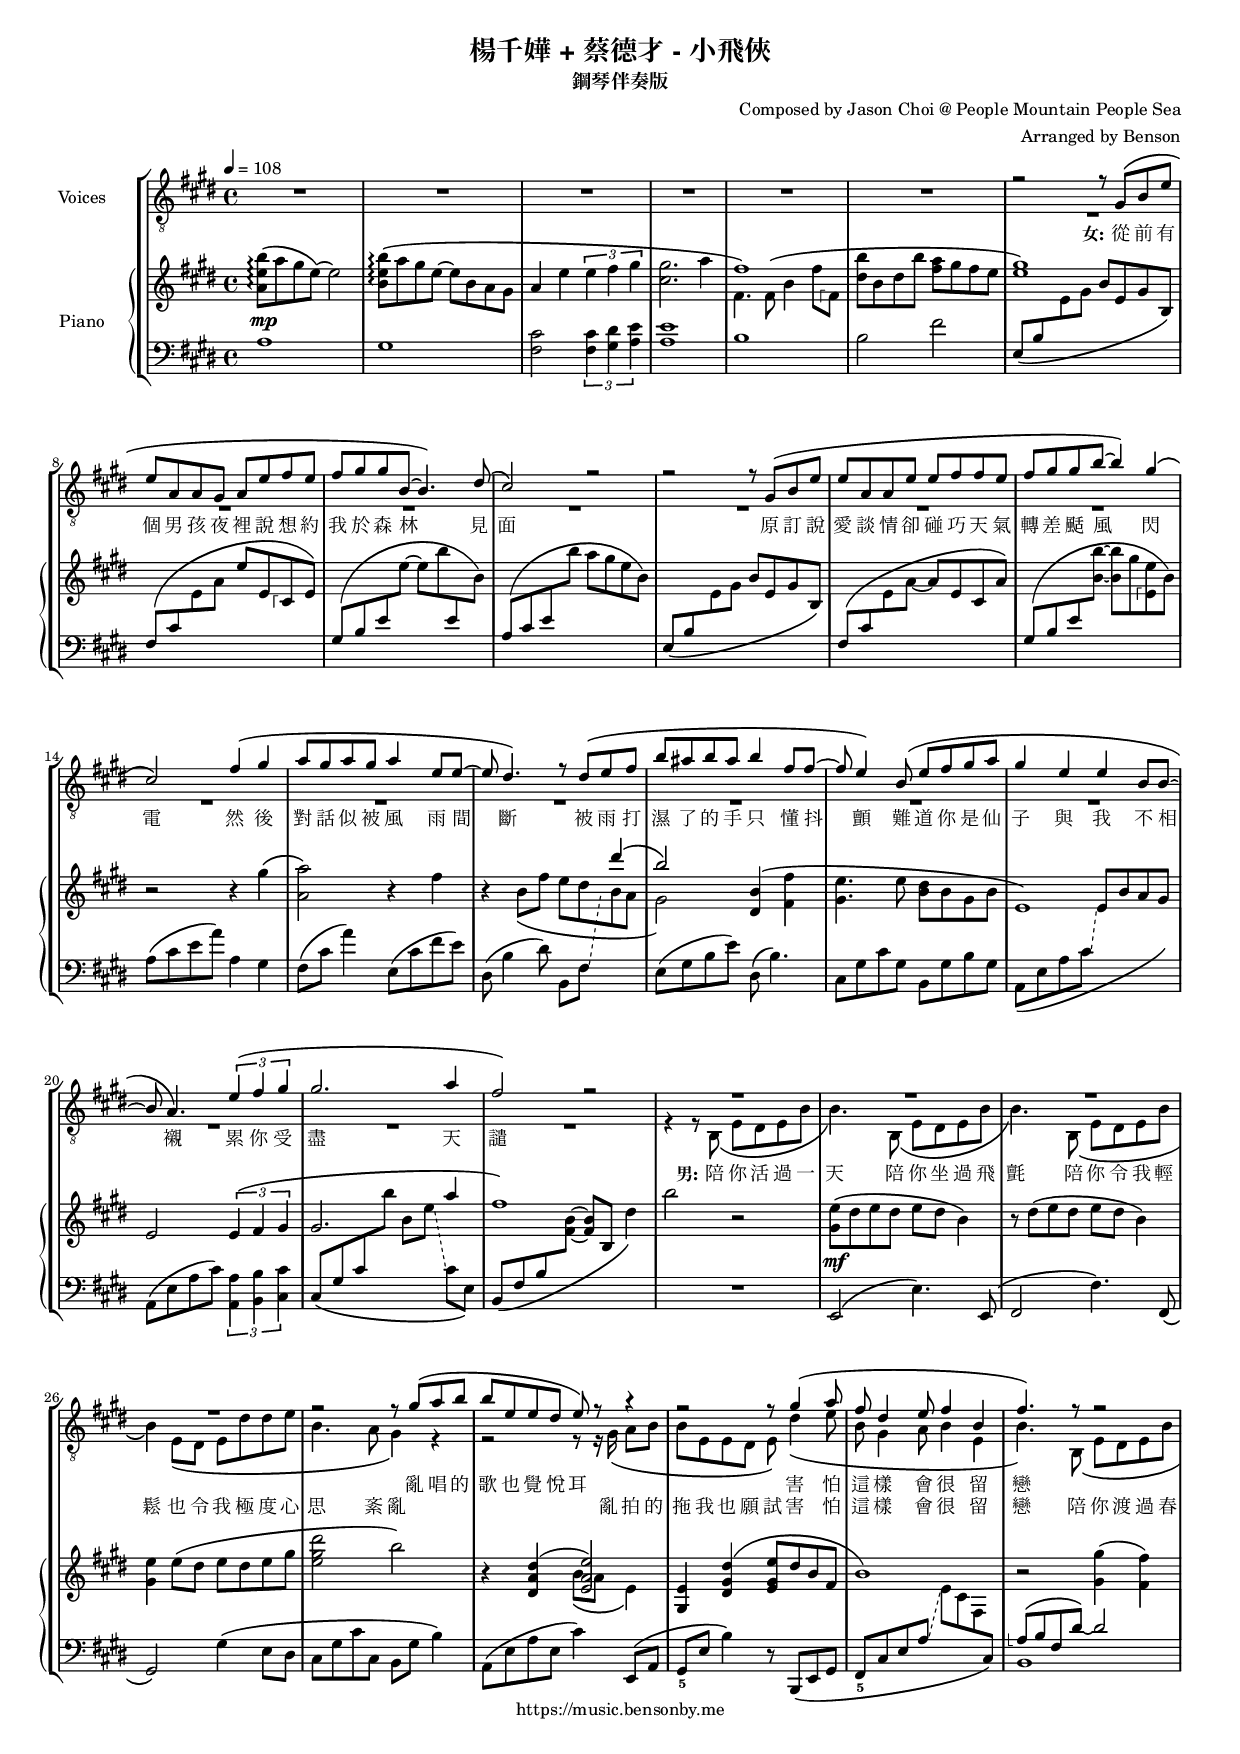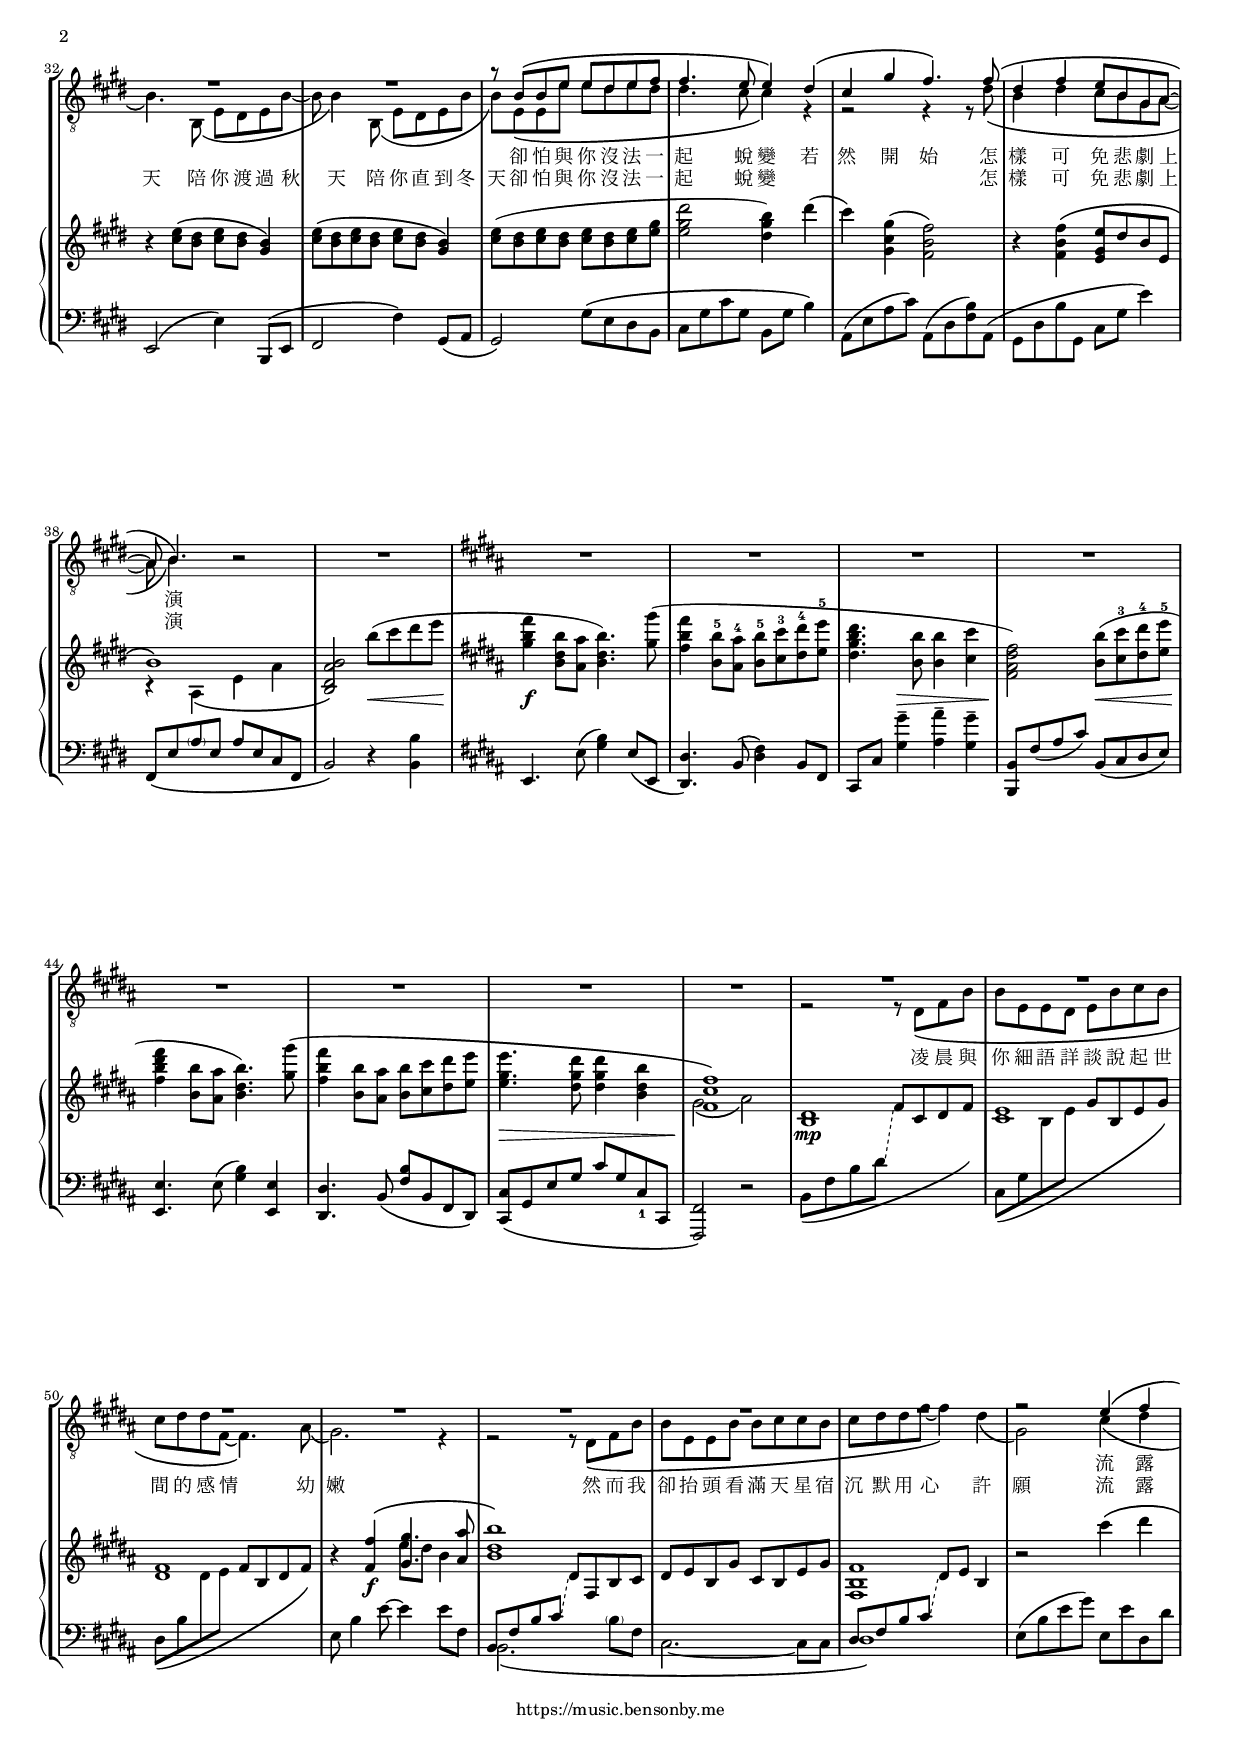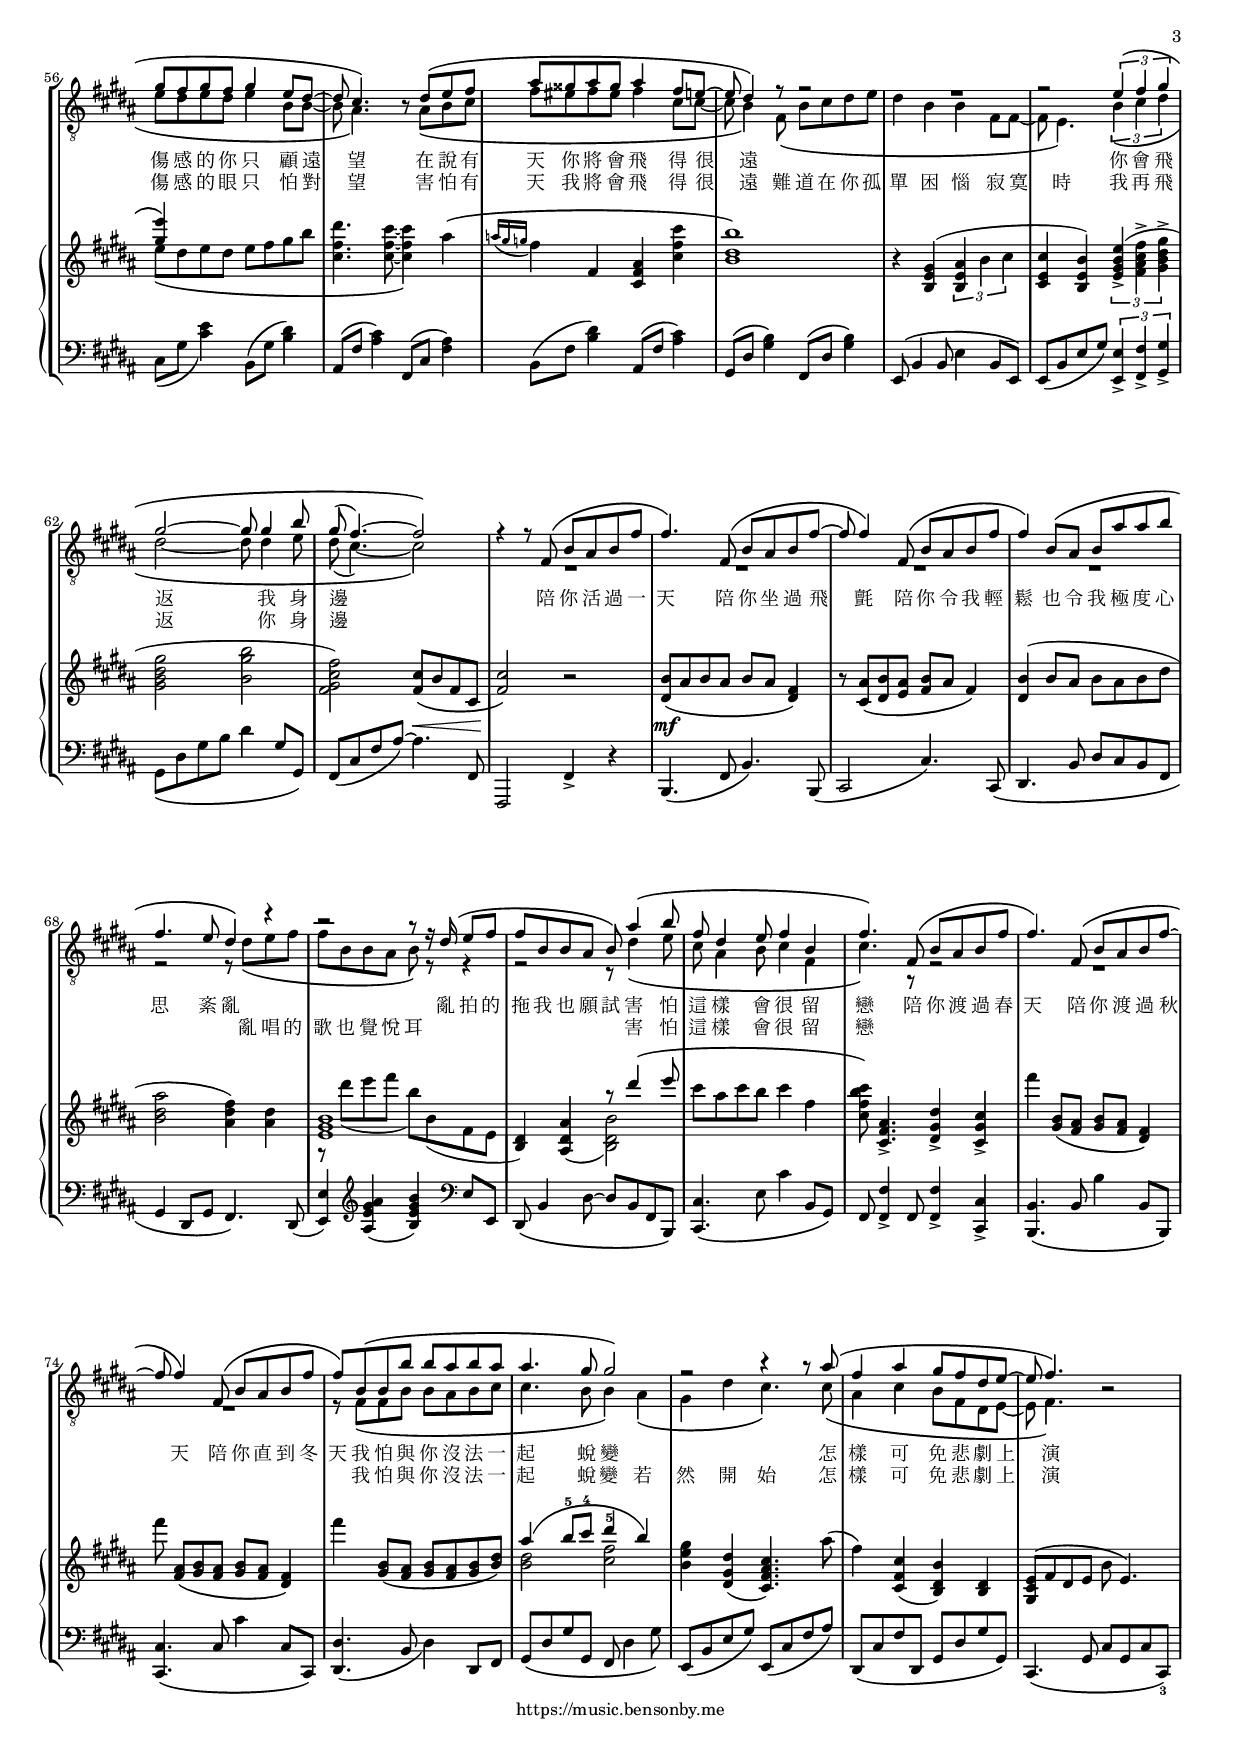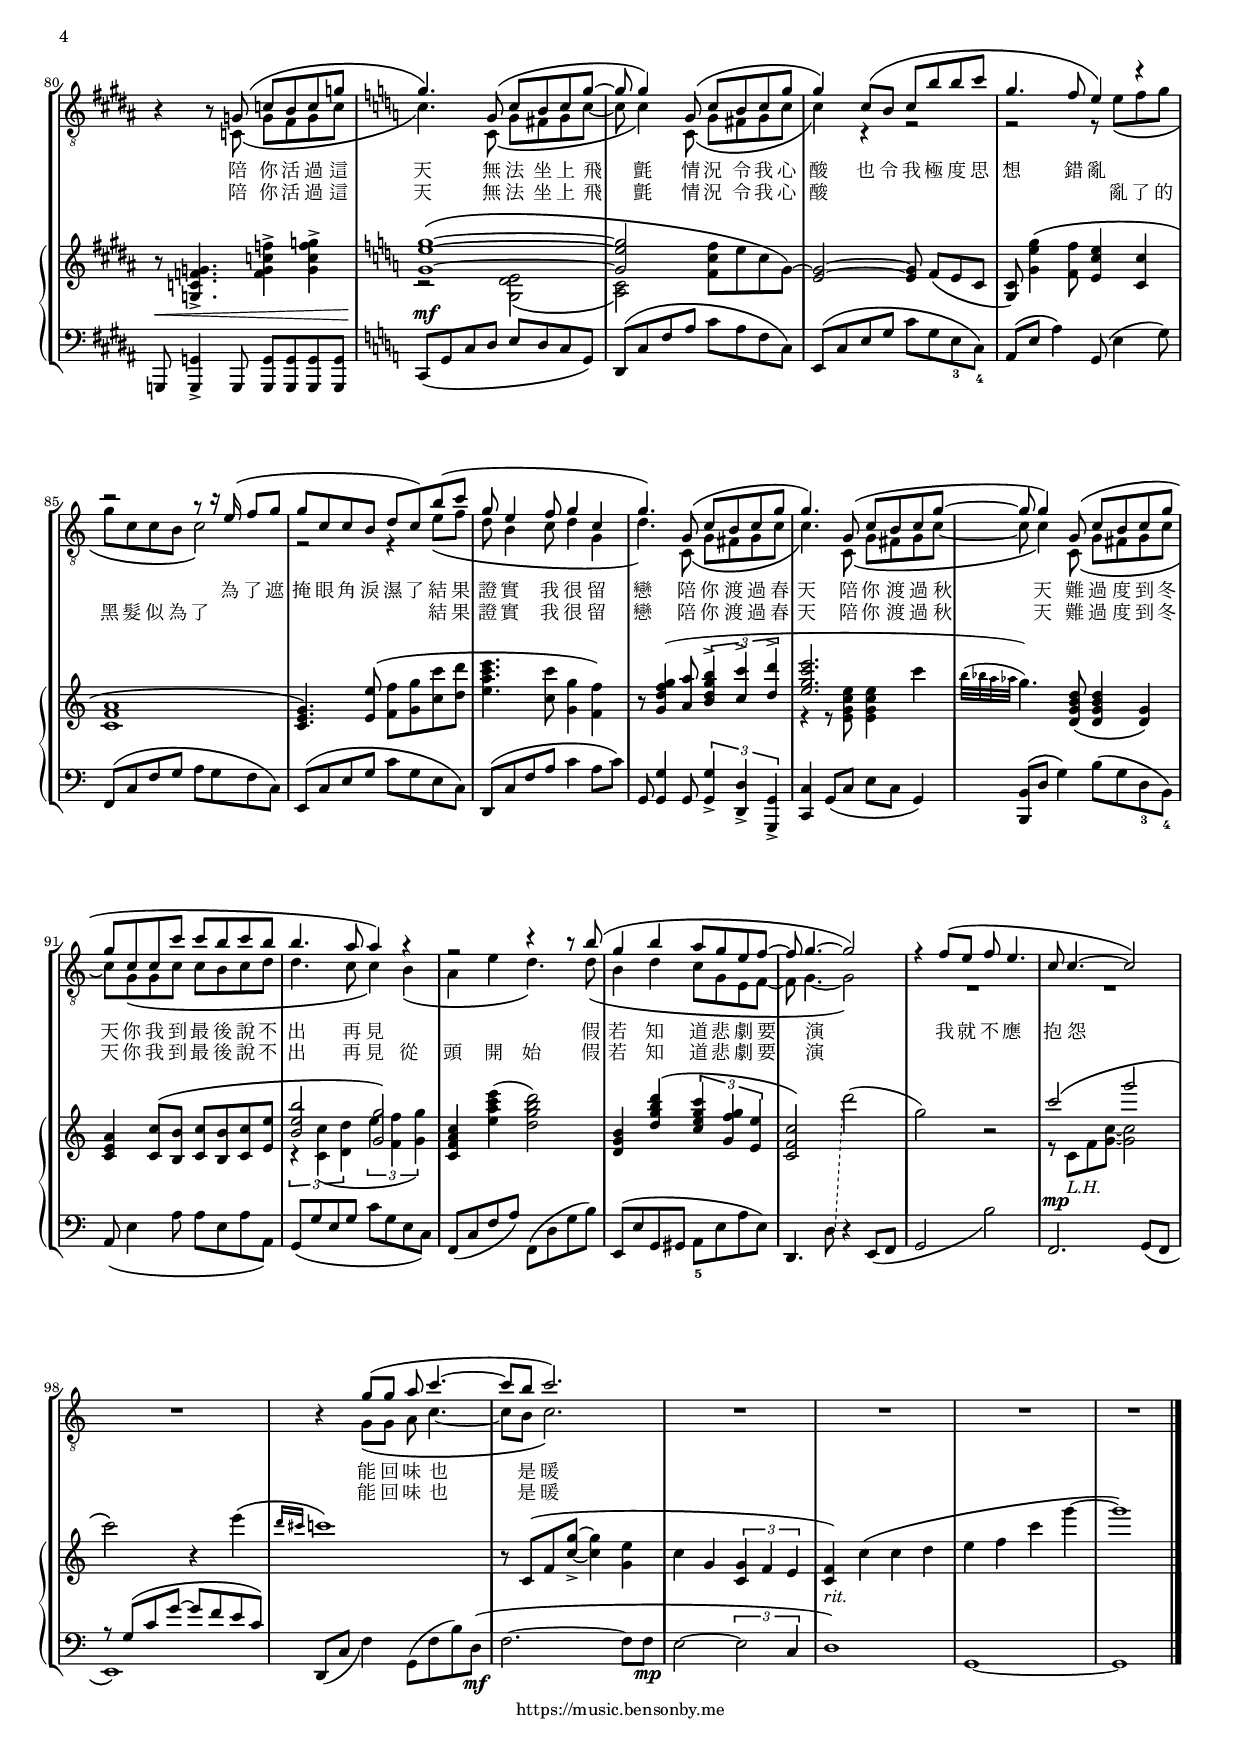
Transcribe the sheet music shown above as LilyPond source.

\version "2.18.2"
\include "articulate.ly"
%% http://lsr.di.unimi.it/LSR/Item?id=336
%% see also http://code.google.com/p/lilypond/issues/detail?id=1228

%% Usage:
%%   \new Staff \with {
%%     \override RestCollision.positioning-done = #merge-rests-on-positioning
%%   } << \somevoice \\ \othervoice >>
%% or (globally):
%%   \layout {
%%     \context {
%%       \Staff
%%       \override RestCollision.positioning-done = #merge-rests-on-positioning
%%     }
%%   } 
%%
%% Limitations:
%% - only handles two voices
%% - does not handle multi-measure/whole-measure rests

#(define (rest-score r)
  (let ((score 0)
	(yoff (ly:grob-property-data r 'Y-offset))
	(sp (ly:grob-property-data r 'staff-position)))
    (if (number? yoff)
	(set! score (+ score 2))
	(if (eq? yoff 'calculation-in-progress)
	    (set! score (- score 3))))
    (and (number? sp)
	 (<= 0 2 sp)
	 (set! score (+ score 2))
	 (set! score (- score (abs (- 1 sp)))))
    score))

#(define (merge-rests-on-positioning grob)
  (let* ((can-merge #f)
	 (elts (ly:grob-object grob 'elements))
	 (num-elts (and (ly:grob-array? elts)
			(ly:grob-array-length elts)))
	 (two-voice? (= num-elts 2)))
    (if two-voice?
	(let* ((v1-grob (ly:grob-array-ref elts 0))
	       (v2-grob (ly:grob-array-ref elts 1))
	       (v1-rest (ly:grob-object v1-grob 'rest))
	       (v2-rest (ly:grob-object v2-grob 'rest)))
	  (and
	   (ly:grob? v1-rest)
	   (ly:grob? v2-rest)	     	   
	   (let* ((v1-duration-log (ly:grob-property v1-rest 'duration-log))
		  (v2-duration-log (ly:grob-property v2-rest 'duration-log))
		  (v1-dot (ly:grob-object v1-rest 'dot))
		  (v2-dot (ly:grob-object v2-rest 'dot))
		  (v1-dot-count (and (ly:grob? v1-dot)
				     (ly:grob-property v1-dot 'dot-count -1)))
		  (v2-dot-count (and (ly:grob? v2-dot)
				     (ly:grob-property v2-dot 'dot-count -1))))
	     (set! can-merge
		   (and 
		    (number? v1-duration-log)
		    (number? v2-duration-log)
		    (= v1-duration-log v2-duration-log)
		    (eq? v1-dot-count v2-dot-count)))
	     (if can-merge
		 ;; keep the rest that looks best:
		 (let* ((keep-v1? (>= (rest-score v1-rest)
				      (rest-score v2-rest)))
			(rest-to-keep (if keep-v1? v1-rest v2-rest))
			(dot-to-kill (if keep-v1? v2-dot v1-dot)))
		   ;; uncomment if you're curious of which rest was chosen:
		   ;;(ly:grob-set-property! v1-rest 'color green)
		   ;;(ly:grob-set-property! v2-rest 'color blue)
		   (ly:grob-suicide! (if keep-v1? v2-rest v1-rest))
		   (if (ly:grob? dot-to-kill)
		       (ly:grob-suicide! dot-to-kill))
		   (ly:grob-set-property! rest-to-keep 'direction 0)
		   (ly:rest::y-offset-callback rest-to-keep)))))))
    (if can-merge
	#t
	(ly:rest-collision::calc-positioning-done grob))))

#(set-global-staff-size 15)

% check female 幼嫩 pitch
% resolve collision (accent + slur)

cr = \change Staff = "right"
cl = \change Staff = "left"
rhMark = \markup { 
  \path #0.1 #'((moveto -1 0)(rlineto 0 -1.5)(rlineto 0.5 0))
}
lhMark = \markup { 
  \path #0.1 #'((moveto 0 1)(rlineto -0.5 0)(rlineto 0 -1.5))
}

upper-intro = \relative c'' {
  <a e' b'>8\arpeggio\( a' gis e~\) e2
  << {
    \stemNeutral
    <b e b'>8\arpeggio\( a' gis e~ e b a gis
    a4 e' \times 2/3 {e fis gis}
    <cis, gis'>2. a'4
    fis1\)
  } \\ {
    s1*3
    fis,4. fis8^\( b4 fis'8
    \set fingeringOrientations = #'(left)
    <fis,\finger \lhMark>
    \stemNeutral
    <b' dis,>8 b, dis b' <a fis> gis fis e
    <e gis>1\)
  } >>
}

upper-verse-one = \relative c''' {
  s1
  s1
  s1
  s1
  s1
  s1
  r2 r4 gis4\(
  <a, a'>2\) r4 fis'4
  r4 << {
    s4 s4 dis'4\( b2\)
  } \\ {
    b,8\( fis' e dis b a gis2\)
  } >>
  <dis b'>4\( <fis fis'>
  <gis e'>4. e'8 <b dis> b gis b
  e,1\)
  e2 \times 2/3 {e4\( fis gis}
  gis2. \stemUp a'4
  \stemNeutral
  fis1\)
  b2 r2
}

upper-chorus-one = \relative c'' {
  <e gis,>8\( dis e dis e dis b4\)
  r8 dis\( e dis e dis b4\)
  <gis e'>4 e'8\( dis e dis e gis
  <e gis dis'>2 b'\)
  r4 << {
    <dis,, a' dis>4( <e a e'>2)
  } \\ {
    s4 b'8\( a e4\)
  } >>
  <gis, e'> <dis' gis dis'>\( <e gis e'>8 dis' b fis
  b1\)
  r2 <gis gis'>4( <fis fis'>)
  r4 <cis' e>8\( <b dis> <cis e> <b dis> <gis b>4\)
  <cis e>8\( <b dis> <cis e> <b dis> <cis e> <b dis> <gis b>4\)
  <cis e>8( <b dis> <cis e> <b dis> <cis e> <b dis> <cis e> <e gis>
  <e gis dis'>2 <dis gis b>4) dis'(
  cis) <gis, cis gis'>( <fis b fis'>2)
  r4 << {
    \stemNeutral
    <fis b fis'>4\( <e gis e'>8 dis' b e,
    \stemUp
    b'1\)
  } \\ {
    s2.
    r4 a,\( e' a
    \stemNeutral
    <b, dis a' b>2\)
  } >>
}

upper-episode = \relative c''' {
  b8( cis dis e \key b \major
  <gis, b fis'>4 <b, dis b'>8 <ais ais'> <b dis b'>4.) <gis' gis'>8(
  <fis b fis'>4 <b, b'^5>8 <ais ais'^4> <b b'^5> <cis cis'^3> <dis dis'^4> <e e'^5>
  <dis gis b dis>4. <b b'>8 <b b'>4 <cis cis'>
  <fis, ais dis fis>2) <b b'>8( <cis cis'^3> <dis dis'^4> <e e'^5>
  <fis b dis fis>4 <b, b'>8 <ais ais'> <b dis b'>4.)
  << {
    \stemNeutral
    <gis' gis'>8\(
    <fis b fis'>4 <b, b'>8 <ais ais'> <b b'> <cis cis'> <dis dis'> <e e'>
    <e gis e'>4. <dis gis dis'>8 <dis gis dis'>4 <b dis b'>
    \stemUp
    <fis cis' fis>1\)
  } \\ {
    s8 s1*2
    gis2\( ais\)
  } >>
}

upper-verse-two = \relative c' {
  <b dis>1
  <cis e>
  <dis fis>
  r4 << {
    <fis fis'>\(\f <gis gis'>4. <ais ais'>8
    <b dis b'>1\)
  } \\ {
    s4 e8 dis b4
  } >>
  s1
  <fis, b fis'>1
  r2 << {
    \stemNeutral
    cis'''4\( dis 
    \stemUp
    <e gis,>4\) s2. s2.
  } \\ {
    s2
    e,8\( dis e dis e fis gis b
    <cis, fis dis'>4. <cis fis cis'>8~ <cis fis cis'>4\)
  } >>
  \tag #'written {
    ais'4\( \acciaccatura {a16 gis g}
  }
  \tag #'midi {
    ais8\( \tuplet 3/2 { a16 gis g}
  }
  fis4 fis, <cis fis ais>4 <cis' fis cis'>
  <b dis b'>1\)
  r4 <b, e gis>( \times 2/3 {<b e ais>4 b' cis}
  <cis, e cis'>4 <b e b'>) \times 2/3 {<e gis b e>4->( <fis ais cis fis>-> <gis b dis gis>->}
  <gis b dis gis>2 <b gis' b>
  <fis gis cis fis>2) <fis cis'>8\( b fis cis
  <fis cis'>2\) r2
}

upper-chorus-two = \relative c'' {
  <b dis,>8\( ais b ais b ais <dis, fis>4\)
  r8 <cis ais'>\( <dis b'> <e ais> <fis b> ais fis4\)
  <dis b'>4( b'8 ais b ais b dis
  <b dis ais'>2 <ais dis fis>4) <ais dis>
  << {<e gis b>1 s4} \\ {r8 dis''( e fis b,) b,( fis e \stemNeutral <b dis>4) } >>
  << {
    s4 r8 dis''4\( e8
    \stemNeutral
    cis8 ais cis b cis4 fis,
    <cis fis b cis>8\)
  } \\ {
    \stemNeutral
    <ais, dis ais'>4(
    \stemDown
    <b dis b'>2)
  } >>
  <cis fis ais>4.-> <dis gis dis'>4-> <cis gis' cis>->
  fis''4 <gis,, b>8\( <fis ais> <gis b> <fis ais> <dis fis>4\)
  fis''8 <fis,, ais>8\([ <gis b> <fis ais>] <gis b> <fis ais> <dis fis>4\)
  fis''4 <gis,, b>8\( <fis ais> <gis b> <fis ais> <gis b> <b dis>\)
  << {ais'4\( b8^5 cis^4 dis4^5 b\)} \\ {<b, dis>2 <cis fis>2} >>
  <b e gis>4 <dis, gis dis'>4( <cis fis ais cis>4.) ais''8(
  fis4) <cis, fis cis'>4( <b dis b'>4) <b dis>
  <gis cis e>8\( fis' dis e b' e,4.\)
}

upper-chorus-three = \relative c' {
  r8 <g c f g>4.-> <f' g c f>4-> <g c f g>-> \key c \major

  << {
    <g e' g>1~\(
    q2
    \stemNeutral
    <f c' f>8 e' c g~\)
    <e g>2~ <e g>8
  } \\ {
    r2 <g, d' e>2\(
    <a c>2\)
  } >>
  f'8\( e c
  <g c>8\) <g' e' g>4\( <f f'>8 <e c' e>4 <c c'>
  <c f a>1
  <c e g>4.\) <e e'>8\( <f f'> <g g'> <c c'> <d d'>
  <e a c e>4. <c c'>8 <g g'>4 <f f'>\)
  r8 << {
    <g d' f g>4( <a a'>8 \tuplet 3/2 2 {<b d g b>4-> <c c'>-> <d d'>->}
    <e g c e>2. \stemNeutral
    \tag #'written { c'4 \acciaccatura { b32 bes a aes }}
    \tag #'midi { c8 b32 bes a aes }
    g4.)
  } \\ {
    s4. s2 r4 r8 <e, g c e> q4
  } >>
  <d g b d>8\( q4 <d g>\)
  <c e a>4
  << {
    \stemNeutral
    <c c'>8\( <b b'> <c c'> <b b'> <c c'> <e e'>
    \stemUp
    <b' e b'>2 <g g'>\)
  } \\ {
    s2.
    \tuplet 3/2 2 {r4 <c, c'>\( <d d'> e' <f, f'> <g g'>\)}
  } >>
  <c, f a c>4 <e' a c e>( <d g b d>2)
  <d, g b>4 << {
    <d' g b d>4\( \tuplet 3/2 2 {<c e g c>4 <g f' g> <e e'>}
    <c f c'>2\)
  } \\ {
    s2.
    \cl
    \stemNeutral
    d,,4.
    \once \override Glissando #'style = #'dashed-line
    d'8\glissando
    \cr
    d'''2^(
    g,2)
  } >>
  r2
}

upper-ending = \relative c''' {
  << {
    c2\( g'2
    \stemNeutral c,2\) 
  } \\ {
    r8 c,,_\markup { \italic "L.H." } f <g c>~ q2
  } >>
  r4 e''\(
  \grace{d16[ cis]} c1\)
  r8 c,,\( f <c' g'>8~-> <c g'>4 <g e'>
  c g \times 2/3 {<c, g'>4 f e}
  \tag #'written {
    <c f>4\) c'\( c d
    e f c' g'~ g1\) 
  }
  \tag #'midi {
    \tempo 4 = 105
    <c,,, f>4\)
    \tempo 4 = 103
    c'\(
    \tempo 4 = 101
    c
    \tempo 4 = 97
    d
    \tempo 4 = 88
    e
    \tempo 4 = 79
    f
    \tempo 4 = 66
    c'
    g'~ g1\) 
  }
  \bar "|."
}

lower-intro = \relative c' {
  a1
  gis
  <fis cis'>2 \times 2/3 {<fis cis'>4 <gis dis'> <a e'>}
  <a e'>1
  b1
  b2 fis'
}

lower-verse-one = \relative c {
  e8_\( b' \cr e gis b e, gis b,\)
  \cl fis\( cis' \cr e a e' e,
  \set fingeringOrientations = #'(left)
  <cis\finger \lhMark> e\)
  \cl gis,\( b e \cr e'~ e b' \cl e,, \cr b'\)
  \cl a,\( cis e \cr b'' a gis e b\)
  \cl e,,_\( b' \cr e gis b e, gis b,\)
  \cl fis\( cis' \cr e a~ a e cis a'\)
  \cl gis,\( b e \cr <b' b'>~ <b b'> gis' <e,\finger \lhMark e'> b'\)
  \cl a,\( cis e a\) a,4 gis
  fis8\( cis' a'4\) e,8\( cis' fis e\)
  dis,\( b'4 dis8\) b, \once \override Glissando #'style = #'dashed-line fis'\glissando
  \hideNotes \cr b'4
  \unHideNotes \cl
  e,,8\( gis b e\) dis,\( b'4.\)
  cis,8 gis' cis gis b, gis' b gis
  a,_\( e' a \once \override Glissando #'style = #'dashed-line cis \glissando \cr e b' a gis\)
  \cl a,,\( e' a cis\) \times 2/3 {<a, a'>4 <b b'> <cis cis'>}
  cis8_\( gis' cis \cr b'' b,[ \once \override Glissando #'style = #'dashed-line e]\glissando \cl cis, e,\)
  b_\( fis' b \cr <fis' b>~ <fis b> b, dis'4\)
  \cl R1
}

lower-chorus-one = \relative c, {
  e2\( e'4.\) e,8\(
  fis2 fis'4.\) fis,8\(
  gis2\) gis'4\( e8 dis
  cis8 gis' cis cis, b gis' b4\)
  a,8\( e' a e cis'4\) e,,8\( a
  gis8_5 e' b'4\) r8 b,,_\( e gis
  fis8_5 cis' e \once \override Glissando #'style = #'dashed-line a \glissando \cr e' cis fis, \cl cis\)
  << {b1} \\ {
    \stemUp
    \set fingeringOrientations = #'(left)
    <a'\finger \rhMark>8^\( b fis dis'~\) dis2
  } >>
  \stemNeutral e,,2\( e'4\) b,8\( e
  fis2 fis'4\) gis,8\( a
  gis2\) gis'8\( e dis b
  cis gis' cis gis b, gis' b4\)
  a,8\( e' a cis\) a,\( dis <fis b>\) a,\(
  gis dis' b' gis, cis gis' e'4\)
  fis,,8\( e' \parenthesize a e a e cis fis,
  b2\)
}
 
lower-episode = \relative c {
  r4 <b b'> \key b \major
  e,4. e'8( <gis b>4) e8\( e,
  <dis dis'>4.\) b'8( <dis fis>4) b8 fis
  cis8 cis' <gis' gis'>4-- <ais ais'>-- <gis gis'>--
  <b,, b'>8 fis''( ais cis) b,\( cis dis e\)
  <e, e'>4. e'8( <gis b>4) <e, e'>4
  <dis dis'>4. b'8\( <fis' b>8 b, fis dis\)
  <cis cis'>8\( gis' e' gis cis gis cis,_1 cis,
  <fis, fis'>2\) r2
}

lower-verse-two = \relative c {
  b8_\( fis' b \once \override Glissando #'style = #'dashed-line dis \glissando \cr fis cis dis fis\)
  \cl \stemDown cis,_\( gis' \cr b e \stemNeutral gis b, e gis\)
  \cl \stemDown dis,_\( b' \cr dis e \stemNeutral fis b, dis fis\)
  \cl e, b'4 e8~ e4 e8 fis,8
  << {
    b,8 fis' b
    \once \override Glissando #'style = #'dashed-line cis\glissando \cr
    dis fis, b cis
    dis e b gis' cis, b e gis
    \cl
    dis,8 fis b
    \once \override Glissando #'style = #'dashed-line cis \glissando \cr
    dis e b4
  } \\ {
    \cl
    b,2.\( \parenthesize b'8 fis
    cis2.~ cis8 cis
    dis1\)
  } >>
  \stemNeutral e8\( b' e gis\) e, e' dis, dis'
  cis,_\( gis' <cis e>4\) b,8\( gis' <b dis>4\)
  ais,8\( fis' <ais cis>4\) fis,8\( cis' <fis ais>4\)
  b,8\( fis' <b dis>4\) ais,8\( fis' <ais cis>4\)
  gis,8\( dis' <gis b>4\) fis,8\( dis' <gis b>4\)
  e,8\( b'4 b8 e4 b8 e,\)
  e\( b' e gis\) \times 2/3 {<e, e'>4-> <fis fis'>-> <gis gis'>->}
  gis8_\( dis' gis b dis4 gis,8 gis,\)
  fis\( cis' fis ais~\) ais4. fis,8
  fis,2 fis'4-> r4
}

lower-chorus-two = \relative c, {
  b4.\( fis'8 b4.\) b,8\(
  cis2 cis'4.\) cis,8\(
  dis4. b'8 dis8 cis b fis
  gis4 dis8 gis fis4.\) dis8(
  <e e'>4) \clef treble  <ais' e' gis ais>( <b e gis b>) \clef bass e,8 e,
  dis_\( b'4 dis8~ dis8 b fis b,\)
  <cis cis'>4._\( e'8 cis'4 b,8 gis\)
  fis <fis fis'>4-> fis8 <fis fis'>4-> <cis cis'>->
  <b b'>4._\( b'8 b'4 b,8 b,\)
  <cis cis'>4._\( cis'8 cis'4 cis,8 cis,\)
  <dis dis'>4._\( b'8 dis4\) dis,8 fis
  gis_\( dis' gis gis, fis8 dis'4 gis8\)
  e,_\( b' e gis\) e,\( cis' fis ais\)
  dis,,_\( cis' fis dis, gis dis' gis gis,\)
  cis,4._\( gis'8 cis gis cis cis,_3\)
}

lower-chorus-three = \relative c, {
  g8 <g g'>4-> g8 <g g'> <g g'> <g g'> <g g'>  \key c \major
  c8\( g' c d e d c g\)
  d\( c' f a c a f c\)
  e,\( c' e g c g e_3 c_4\)
  a\( e' a4\) g,8\( e'4 g8\)
  f,\( c' f g a g f c\)
  e,\( c' e g c g e c\)
  d,\( c' f a c4 a8 c\)
  g,8 <g g'>4 g8 \tuplet 3/2 2 {<g g'>4-> <d d'>-> <g, g'>->}
  <c c'>4 g'8_\( c e c g4\)
  <b, b'>8\( d'8 g4\) b8\( g d_3 b_4\)
  a8_\( e'4 a8 a e a a,\)
  g_\( g' e g c g e c\)
  f,\( c' f a\) f,\( d' g b\)
  e,,\( e' g, gis a_5 e' a e\)
  s2
  r4 e,8_\( f
  g2 b'\)
}

lower-ending = \relative c' {
  << {
    s1
    r8 g^\( c g'~ g f e c\)
  } \\ {
    \stemNeutral
    f,,2. g8\( f \stemDown e1\)
  } >>
  d8_( c' f4) g,8( f' b) d,\mf\(
  f2.~ f8 f\mp
  e2~ \times 2/3 {e2 c4}
  d1\)
  g,~
  g \bar "|."
}

upper = \relative c {
  \clef treble \key e \major \time 4/4 \tempo 4 = 108
  \upper-intro
  \upper-verse-one
  \upper-chorus-one
  \upper-episode
  \upper-verse-two
  \upper-chorus-two
  \upper-chorus-three
  \upper-ending
}

lower = \relative c {
  \clef bass \key e \major \time 4/4
  \lower-intro
  \lower-verse-one
  \lower-chorus-one
  \lower-episode
  \lower-verse-two
  \lower-chorus-two
  \lower-chorus-three
  \lower-ending
}

dynamics = {
  s1\mp s1*22
  s1\mf s1*14
  s2 s2\< s1\!\f s1 s4 s2.\> s2\! s2\< s1\! s1 s1\> s1\!
  s1\mp s1*14 s2 s2\< s1\!
  s1\mf s1*14 s1\<
  s1\!\mf s1*15
  s1\mp s1*4 s1_\markup { \italic "rit." } s1*2
}

melodyf = \relative c' {
  \clef treble \key e \major \time 4/4
  \override Script #'padding = #2

  \override MultiMeasureRest.staff-position = #0
  R1*6
  \revert MultiMeasureRest.staff-position

  r2 r8 gis\( b e e a, a gis a e' fis e fis gis gis b,~ b4.\) dis8\( cis2\) r2
  r2 r8 gis\( b e e a, a e' e fis fis e fis gis gis b~ b4\) gis\( cis,2\)
  fis4\( gis a8 gis a gis a4 e8 e~ e dis4.\)
  r8 dis\( e fis b ais b ais b4 fis8 fis~ fis e4\)
  b8\( e fis gis a gis4 e e b8 b~ b a4.\)
  \times 2/3 {e'4\( fis gis} gis2. a4 fis2\) r2 R1

  R1 R1 R1 r2 r8
  gis\( a b b e, e dis e\) r r4 r2 r8
  gis4\( a8 fis dis4 e8 fis4 b, fis'4.\) r8 r2
  R1 R1 r8 b,\( b e e dis e fis fis4. e8 e4\) dis\( cis gis' fis4.\)
  fis8\( dis4 fis e8 b gis a~ a b4.\) r2
  \override MultiMeasureRest.staff-position = #0
  R1
  \key b \major R1*8
  \revert MultiMeasureRest.staff-position
  R1*7
  r2 e4\( fis gis8 fis gis fis gis4 e8 dis~ dis cis4.\)
  r8 dis\( e fis ais gisis ais gisis ais4 fis8 e~ e dis4\) r8 r2
  R1 r2 \times 2/3 {e4\( fis gis} gis2~ gis8 gis4 b8 gis( fis4.~) fis2\)
  r4 r8 fis,\( b ais b fis' fis4.\) fis,8\( b ais b fis'~ fis fis4\)
  fis,8\( b ais b fis' fis4\) b,8\( ais b ais' ais b fis4. e8 dis4\) r
  r2 r8 r16 dis16\( e8 fis fis b, b ais b\) ais'4\( b8 fis dis4 e8 fis4 b, fis'4.\)
  fis,8\( b ais b fis' fis4.\) fis,8\( b ais b fis'~ fis fis4\)
  fis,8\( b ais b fis' fis\) b,\( b b' b ais b ais ais4. gis8 gis2\)
  r2 r4 r8 ais\( fis4 ais gis8 fis dis e~ e fis4.\) r2
  r4 r8 g,\( c b c g'
  \key c \major g4.\) g,8\( c b c g'~ g g4\)
  g,8\( c b c g' g4\) c,8\( b c b' b c g4. f8 e4\) r4 r2 r8 r16
  e16\( f8 g g c, c b d c\)
  b'\( c g e4 f8 g4 c, g'4.\)
  g,8\( c b c g' g4.\) g,8\( c b c g'~ g g4\)
  g,8\( c b c g' g c, c c' c b c b b4. a8 a4\)
  r4 r2 r4 r8 b\( g4 b a8 g e f~ f g4.~ g2\)
  r4 f8\( e f e4. c8 c4.~ c2\)
  \override MultiMeasureRest.staff-position = #0
  R1 r4
  g'8\( g a c4.~ c8 b c2.\) R1 R1 R1 R1 \bar "|."
}

lyricsf = \lyricmode {
  \set stanza = #"女:"
  從 前 有 個 男 孩 夜 裡 說 想 約 我 於 森 林 見 面
  原 訂 說 愛 談 情 卻 碰 巧 天 氣 轉 差 颳 風 閃 電
  然 後 對 話 似 被 風 雨 間 斷
  被 雨 打 濕 了 的 手 只 懂 抖 顫 難 道 你 是 仙 子
  與 我 不 相 襯 累 你 受 盡 天 譴
  亂 唱 的 歌 也 覺 悅 耳
  害 怕 這 樣 會 很 留 戀
  卻 怕 與 你 沒 法 一 起 蛻 變
  若 然 開 始 怎 樣 可 免 悲 劇 上 演
  流 露 傷 感 的 你 只 顧 遠 望
  在 說 有 天 你 將 會 飛 得 很 遠
  你 會 飛 返 我 身 邊
  陪 你 活 過 一 天 陪 你 坐 過 飛 氈
  陪 你 令 我 輕 鬆 也 令 我 極 度 心 思 紊 亂
  亂 拍 的 拖 我 也 願 試
  害 怕 這 樣 會 很 留 戀
  陪 你 渡 過 春 天 陪 你 渡 過 秋 天
  陪 你 直 到 冬 天
  我 怕 與 你 沒 法 一 起 蛻 變
  怎 樣 可 免 悲 劇 上 演
  陪 你 活 過 這 天 無 法 坐 上 飛 氈
  情 況 令 我 心 酸
  也 令 我 極 度 思 想 錯 亂
  為 了 遮 掩 眼 角 淚 濕 了
  結 果 證 實 我 很 留 戀
  陪 你 渡 過 春 天 陪 你 渡 過 秋 天
  難 過 度 到 冬 天 你 我 到 最 後 說 不 出 再 見
  假 若 知 道 悲 劇 要 演
  我 就 不 應 抱 怨
  能 回 味 也 是 暖
}

melodym = \relative c' {
    \clef "treble_8" \key e \major \time 4/4
    s1*6
    R1*8
    R1*8
    r4 r8 b,\( e dis e b' b4.\) b,8\( e dis e b' b4.\)
    b,8\( e dis e b' b4\) e,8\( dis e dis' dis e b4. a8 gis4\) r4
    r2 r8 r16 gis\( a8 b b e, e dis e\) dis'4\( e8 b gis4 a8 b4 e, b'4.\)
    b,8\( e dis e b' b4.\) b,8\( e dis e b'~ b b4\) b,8\( e dis e b' b\)
    e,\( e e' e dis e dis dis4. cis8 cis4\) r4 
    r2 r4 r8 dis\( b4 dis cis8 b gis a~ a b4.\) r2 s1
    \key b \major s1*8
    r2 r8 dis,8\( fis b b e, e dis e b' cis b cis dis dis fis,8~ fis4.\) ais8\( gis2.\) r4
    r2 r8 dis\( fis b b e, e b' b cis cis b cis dis dis fis~ fis4\) dis\( gis,2\)
    cis4\( dis e8 dis e dis e4 b8 b~ b ais4.\)
    r8 ais\( b cis fis eis fis eis fis4 cis8 cis~ cis b4\)
    fis8\( b cis dis e dis4 b b fis8 fis~ fis e4.\)
    \times 2/3 {b'4\( cis dis} dis2~ dis8 dis4 e8 dis( cis4.~) cis2\)
    R1*4
    r2 r8 dis8\( e fis fis b, b ais b\)
    r8 r4 r2 r8 dis4\( e8 cis ais4 b8 cis4 fis, cis'4.\) r8 r2
    R1 R1 r8 fis,\( fis b b ais b cis cis4. b8 b4\) ais\( gis dis' cis4.\)
    cis8\( ais4 cis b8 fis dis e~ e fis4.\) r2
    r4 r8 c\( g' fis g c
    \key c \major
    c4.\) c,8\( g' fis g c~ c c4\) c,8\( g' fis g c c4\) r4 r2
    r2 r8 e\( f g g c, c b c2\) r2 r4 e8\( f d b4 c8 d4 g, d'4.\)
    c,8\( g' fis g c c4.\) c,8\( g' fis g c~ c c4\)
    c,8\( g' fis g c c\) g\( g c c b c d d4. c8 c4\)
    b\( a e' d4.\) d8\( b4 d c8 g e f~ f g4.~ g2\)
    R1 R1 s1
    r4 g8\( g a c4.~ c8 b c2.\) s1*4 \bar "|."
}

lyricsm = \lyricmode {
  \set stanza = #"男:"
  陪 你 活 過 一 天 陪 你 坐 過 飛 氈
  陪 你 令 我 輕 鬆 也 令 我 極 度 心 思 紊 亂
  \once \override LyricText #'self-alignment-X = #1
  亂 拍 的 拖 我 也 願 試
  害 怕 這 樣 會 很 留 戀
  陪 你 渡 過 春 天 陪 你 渡 過 秋 天
  陪 你 直 到 冬 天 卻 怕 與 你 沒 法 一 起 蛻 變
  怎 樣 可 免 悲 劇 上 演
  凌 晨 與 你 細 語 詳 談 說 起 世 間 的 感 情 幼 嫩
  然 而 我 卻 抬 頭 看 滿 天 星 宿 沉 默 用 心 許 願
  流 露 傷 感 的 眼 只 怕 對 望
  害 怕 有 天 我 將 會 飛 得 很 遠
  難 道 在 你 孤 單 困 惱 寂 寞 時
  我 再 飛 返 你 身 邊
  亂 唱 的 歌 也 覺 悅 耳
  害 怕 這 樣 會 很 留 戀
  我 怕 與 你 沒 法 一 起 蛻 變
  若 然 開 始 怎 樣 可 免 悲 劇 上 演
  陪 你 活 過 這 天 無 法 坐 上 飛 氈
  情 況 令 我 心 酸
  亂 了 的 黑 髮 似 為 了
  結 果 證 實 我 很 留 戀
  陪 你 渡 過 春 天 陪 你 渡 過 秋 天
  難 過 度 到 冬 天 你 我 到 最 後 說 不 出 再 見
  從 頭 開 始 假 若 知 道 悲 劇 要 演
  能 回 味 也 是 暖
}

\paper {
  oddFooterMarkup = \markup { \fill-line { "https://music.bensonby.me" }}
  evenFooterMarkup = \markup { \fill-line { "https://music.bensonby.me" }}
}

\header {
  title = "楊千嬅 + 蔡德才 - 小飛俠"
  subtitle = "鋼琴伴奏版"
  arranger = "Arranged by Benson"
  composer = "Composed by Jason Choi @ People Mountain People Sea"
}

\book {
\score {
  \new StaffGroup <<
    \new Staff \with {
      % use built in feature when on version 2.19
      % \consists "Merge_rests_engraver"
      \override RestCollision.positioning-done = #merge-rests-on-positioning
    } <<
      \set Staff.instrumentName = #"Voices"
      \set Staff.midiInstrument = #"oboe"
      \new Voice = "Female" { \voiceOne \melodyf }
      \new Voice = "Male" { \voiceTwo \melodym }
    >>
    \context Lyrics = soprano { s1}
    \context Lyrics = tenor {s1}
    \context Lyrics = soprano \lyricsto Female \lyricsf
    \context Lyrics = tenor \lyricsto Male \lyricsm
    \new PianoStaff <<
      \set PianoStaff.instrumentName = #"Piano"
      \new Staff = "right" {
        \keepWithTag #'written \upper
      }
      \new Dynamics = "Dynamics_pf" \dynamics
      \new Staff = "left" {
        \keepWithTag #'written \lower
      }
    >>
  >>
  \layout {
  }
}
\score {
  \new StaffGroup <<
    \new Staff {
      \set Staff.midiInstrument = "oboe"
      \articulate << \transpose c c' { \melodyf } >>
    }
    \new Staff {
      \set Staff.midiInstrument = "recorder"
      \articulate << \transpose c c' { \melodym } >>
    }
    \new PianoStaff <<
      \set PianoStaff.instrumentName = #"Piano  "
      \new Staff = "right" {
        \articulate << \keepWithTag #'midi \upper >>
      }
      \new Dynamics = "Dynamics_pf" \dynamics
      \new Staff = "left" {
        \articulate << \keepWithTag #'midi \lower >>
      }
    >>
  >>
  \midi {
  }
}
}
